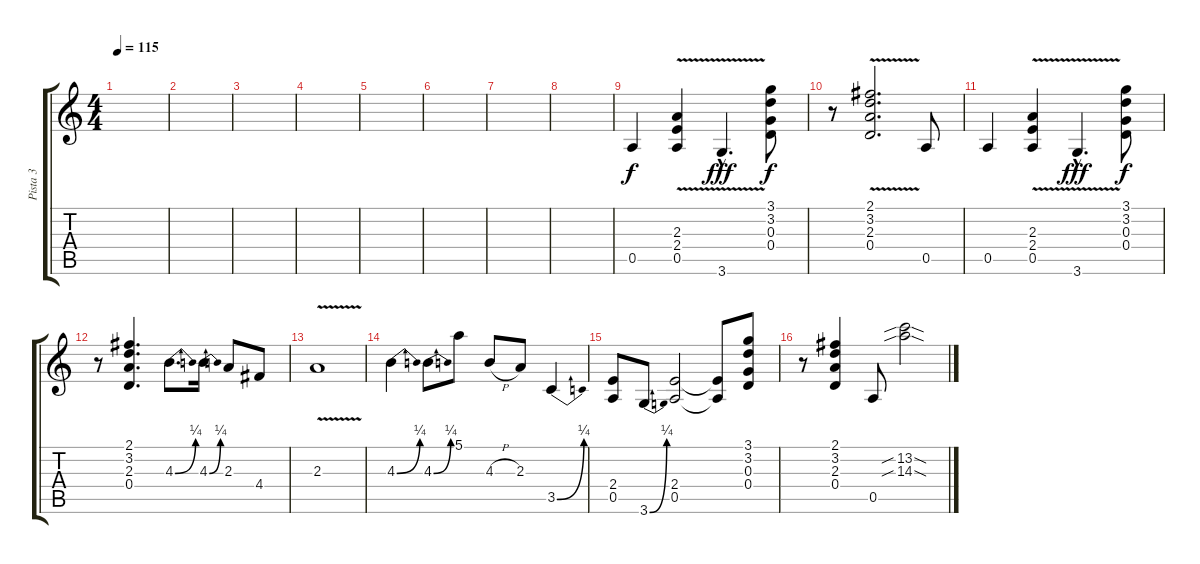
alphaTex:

\track ("Pista 3" "Pista 3") {instrument overdrivenguitar}
\staff {score tabs}
\tuning (E4 B3 G3 D3 A2 E2) {hide}
\ts (4 4)
\tempo 115
\clef g2
\ks c
|
|
|
|
|
|
|
|
0.5.4 (2.3{v} 2.4{v} 0.5{v}).4 3.6{v hac}.4{d dy fff} (3.1 3.2 0.3 0.4).8{dy f} |
r.8 (2.1{v} 3.2{v} 2.3{v} 0.4).2{d} 0.5.8 |
0.5.4 (2.3{v} 2.4{v} 0.5{v}).4 3.6{v hac}.4{d dy fff} (3.1 3.2 0.3 0.4).8{dy f} |
r.8 (2.1 3.2 2.3 0.4).4{d} 4.3{be (bend 0 0 60 1)}.8{d} 4.3{be (bend 0 0 60 1)}.16 2.3.8 4.4.8 |
2.3{v}.1 |
4.3{be (bend 0 0 60 1)}.4 4.3{be (bend 0 0 60 1)}.8 5.1.8 4.3{h}.8 2.3.8 3.5{be (bend 0 0 60 1)}.4 |
(2.4 0.5).8 3.6{be (bend 0 0 60 1)}.8 (2.4 0.5).2 (2.4{t} 0.5{t}).8 (3.1 3.2 0.3 0.4).8 |
r.8 (2.1 3.2 2.3 0.4).4 0.5.8 (13.2{sib sod} 14.3{sib sod}).2
